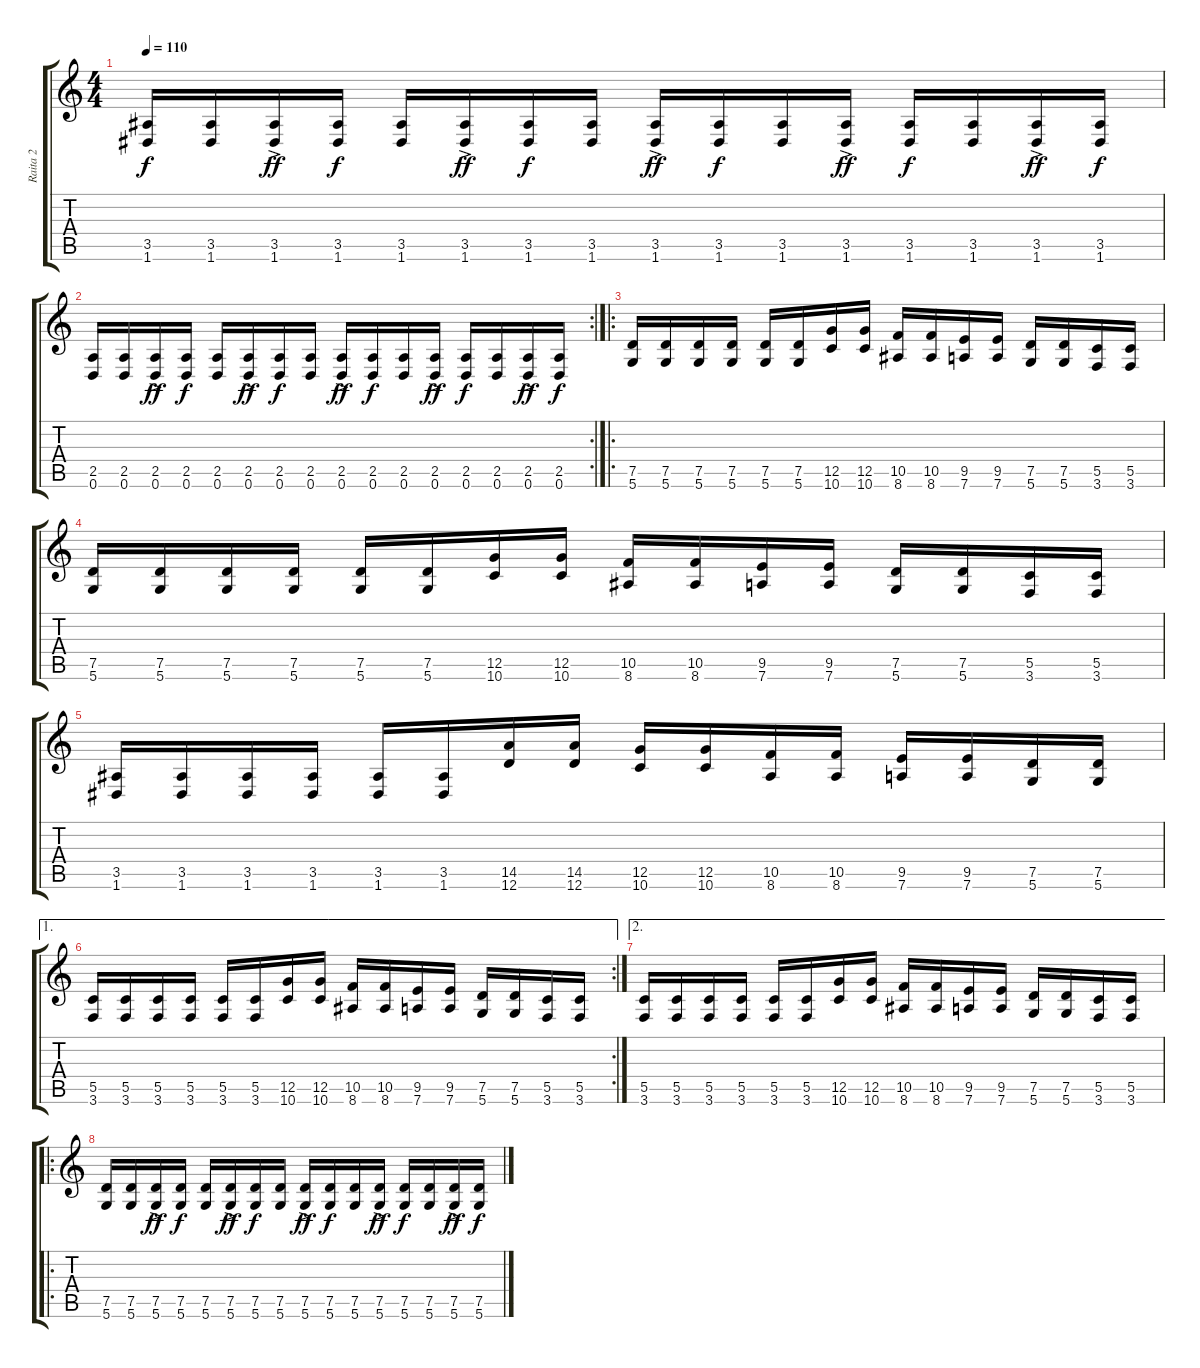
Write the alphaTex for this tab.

\track ("Raita 2" "Raita 2") {instrument distortionguitar}
\staff {score tabs}
\tuning (D4 A3 F3 C3 G2 D2) {hide}
\ts (4 4)
\tempo 110
\clef g2
\ks c
(3.5 1.6).16{dy f} (3.5 1.6).16 (3.5{ac} 1.6{ac}).16{dy ff} (3.5 1.6).16{dy f} (3.5 1.6).16 (3.5{ac} 1.6{ac}).16{dy ff} (3.5 1.6).16{dy f} (3.5 1.6).16 (3.5{ac} 1.6{ac}).16{dy ff} (3.5 1.6).16{dy f} (3.5 1.6).16 (3.5{ac} 1.6{ac}).16{dy ff} (3.5 1.6).16{dy f} (3.5 1.6).16 (3.5{ac} 1.6{ac}).16{dy ff} (3.5 1.6).16{dy f} |
\rc 2
(2.5 0.6).16 (2.5 0.6).16 (2.5{ac} 0.6{ac}).16{dy ff} (2.5 0.6).16{dy f} (2.5 0.6).16 (2.5{ac} 0.6{ac}).16{dy ff} (2.5 0.6).16{dy f} (2.5 0.6).16 (2.5{ac} 0.6{ac}).16{dy ff} (2.5 0.6).16{dy f} (2.5 0.6).16 (2.5{ac} 0.6{ac}).16{dy ff} (2.5 0.6).16{dy f} (2.5 0.6).16 (2.5{ac} 0.6{ac}).16{dy ff} (2.5 0.6).16{dy f} |
\ro
(7.5 5.6).16 (7.5 5.6).16 (7.5 5.6).16 (7.5 5.6).16 (7.5 5.6).16 (7.5 5.6).16 (12.5 10.6).16 (12.5 10.6).16 (10.5 8.6).16 (10.5 8.6).16 (9.5 7.6).16 (9.5 7.6).16 (7.5 5.6).16 (7.5 5.6).16 (5.5 3.6).16 (5.5 3.6).16 |
(7.5 5.6).16 (7.5 5.6).16 (7.5 5.6).16 (7.5 5.6).16 (7.5 5.6).16 (7.5 5.6).16 (12.5 10.6).16 (12.5 10.6).16 (10.5 8.6).16 (10.5 8.6).16 (9.5 7.6).16 (9.5 7.6).16 (7.5 5.6).16 (7.5 5.6).16 (5.5 3.6).16 (5.5 3.6).16 |
(3.5 1.6).16 (3.5 1.6).16 (3.5 1.6).16 (3.5 1.6).16 (3.5 1.6).16 (3.5 1.6).16 (14.5 12.6).16 (14.5 12.6).16 (12.5 10.6).16 (12.5 10.6).16 (10.5 8.6).16 (10.5 8.6).16 (9.5 7.6).16 (9.5 7.6).16 (7.5 5.6).16 (7.5 5.6).16 |
\ae 1
\rc 2
(5.5 3.6).16 (5.5 3.6).16 (5.5 3.6).16 (5.5 3.6).16 (5.5 3.6).16 (5.5 3.6).16 (12.5 10.6).16 (12.5 10.6).16 (10.5 8.6).16 (10.5 8.6).16 (9.5 7.6).16 (9.5 7.6).16 (7.5 5.6).16 (7.5 5.6).16 (5.5 3.6).16 (5.5 3.6).16 |
\ae 2
(5.5 3.6).16 (5.5 3.6).16 (5.5 3.6).16 (5.5 3.6).16 (5.5 3.6).16 (5.5 3.6).16 (12.5 10.6).16 (12.5 10.6).16 (10.5 8.6).16 (10.5 8.6).16 (9.5 7.6).16 (9.5 7.6).16 (7.5 5.6).16 (7.5 5.6).16 (5.5 3.6).16 (5.5 3.6).16 |
\ro
(7.5 5.6).16 (7.5 5.6).16 (7.5{ac} 5.6{ac}).16{dy ff} (7.5 5.6).16{dy f} (7.5 5.6).16 (7.5{ac} 5.6{ac}).16{dy ff} (7.5 5.6).16{dy f} (7.5 5.6).16 (7.5{ac} 5.6{ac}).16{dy ff} (7.5 5.6).16{dy f} (7.5 5.6).16 (7.5{ac} 5.6{ac}).16{dy ff} (7.5 5.6).16{dy f} (7.5 5.6).16 (7.5{ac} 5.6{ac}).16{dy ff} (7.5 5.6).16{dy f}
